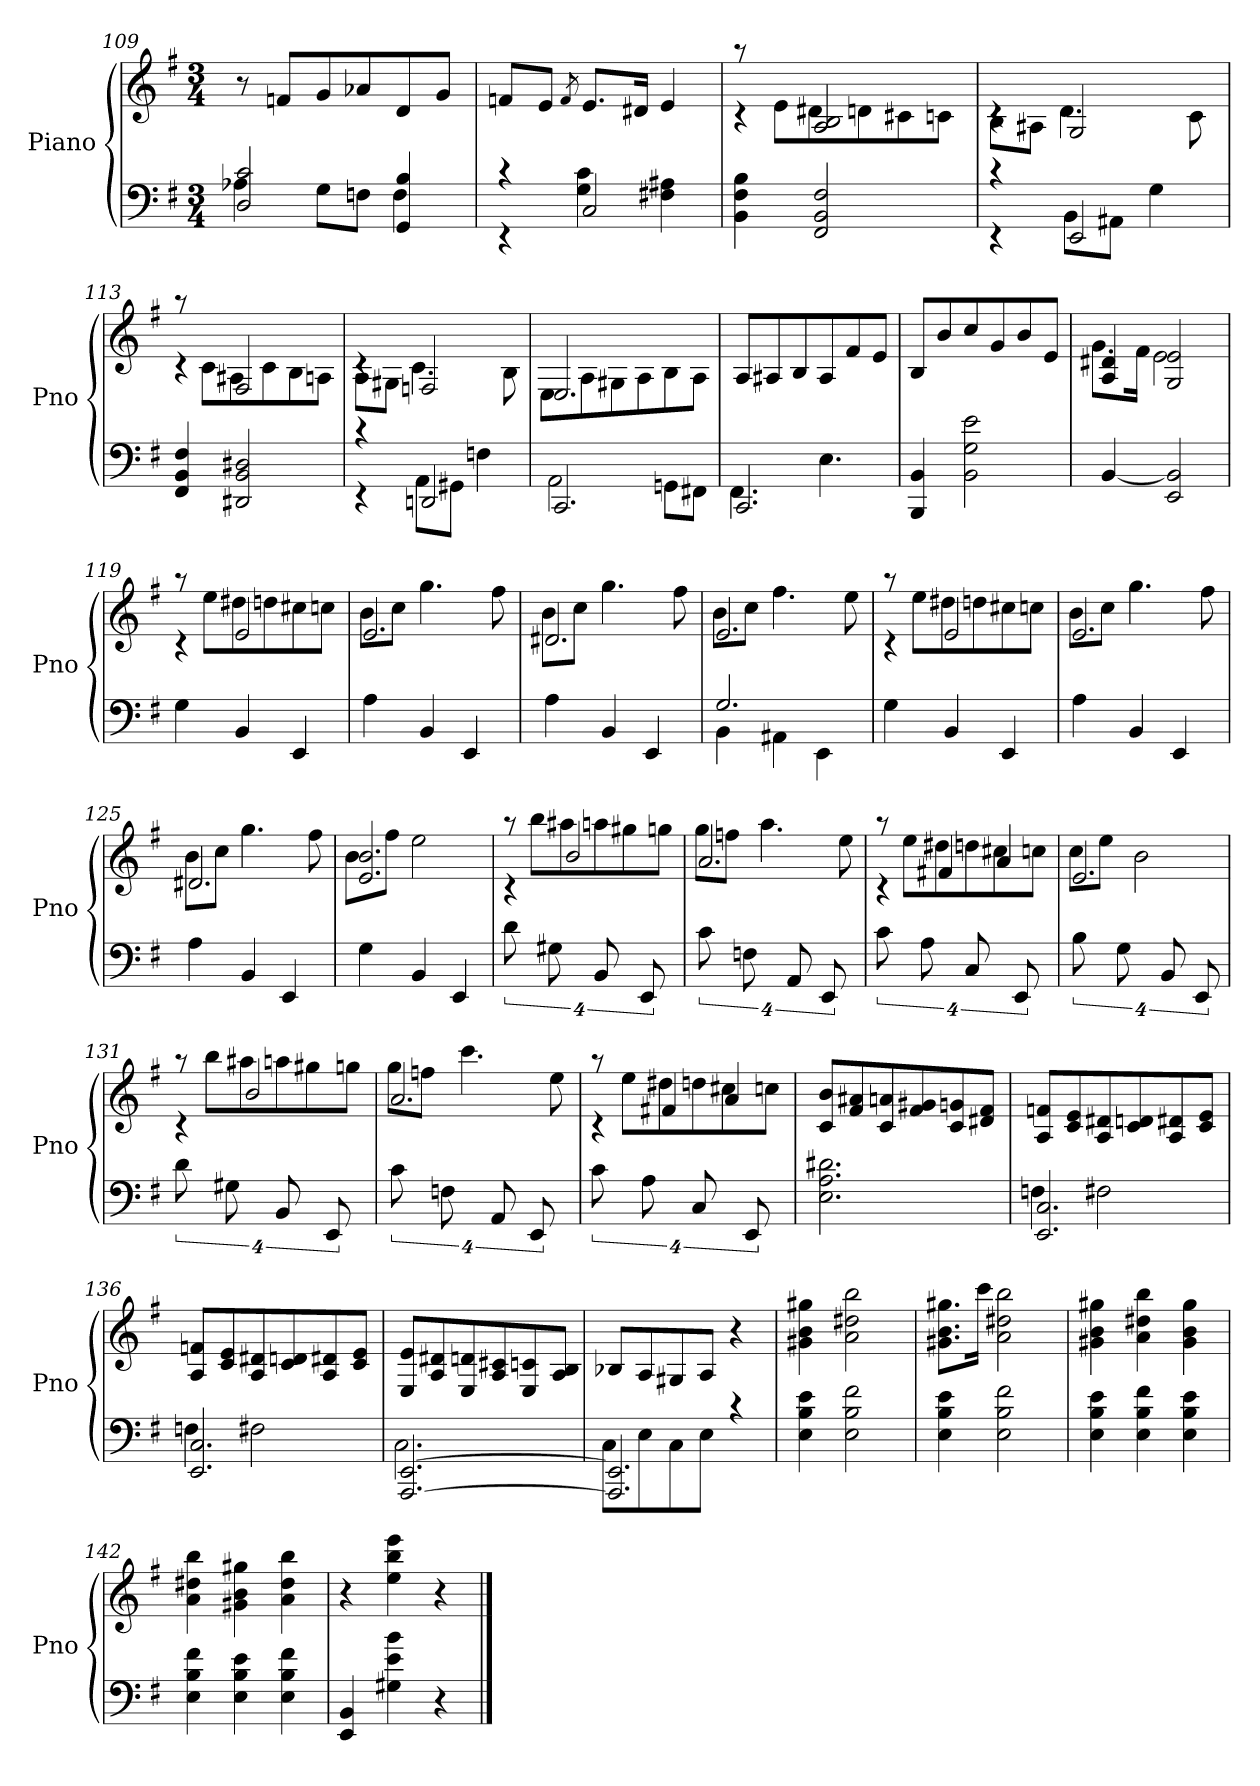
**kern	**kern
*part1	*part1
*staff2	*staff1
*I"Piano	*
*I'Pno	*
*clefF4	*clefG2
*k[f#]	*k[f#]
*M3/4	*M3/4
=109	=109
*^	*
2D 2c	4A-X	8r
.	.	8fnL
.	8GL	8g
.	8FnJ	8a-X
4GG 4B	4F	8d
.	.	8gJ
=110	=110	=110
4rEE	4rc	8fnL
.	.	8eJ
.	.	8qf/
2C	4G 4c	8.eL
.	.	16d#XJk
.	4F#X 4A#X	4e
*v	*v	*
=111	=111
*	*^
4BB 4F# 4B	4rc	8raa
.	.	8eL
2FF# 2BB 2F#	2A 2B	8d#X
.	.	8dn
.	.	8c#X
.	.	8cnJ
=112	=112	=112
*^	*	*
4rEE	4rc	4rc	8BL
.	.	.	8A#XJ
2EE	8BBL	2G	4.d
.	8AA#XJ	.	.
.	4G	.	.
.	.	.	8c
*v	*v	*	*
=113	=113	=113
4FF# 4BB 4F#	4rc	8raa
.	.	8cL
2DD#X 2BB 2D#X	2F#	8A#X
.	.	8c
.	.	8B
.	.	8AnJ
=114	=114	=114
*^	*	*
4rEE	4rc	4rc	8AL
.	.	.	8G#XJ
2DDn	8AAL	2Fn	4.c
.	8GG#XJ	.	.
.	4Fn	.	.
.	.	.	8B
=115	=115	=115	=115
2.CC	2AA	2.E	8EL
.	.	.	8A
.	.	.	8G#X
.	.	.	8A
.	8GGnL	.	8B
.	8FF#XJ	.	8AJ
*	*	*v	*v
=116	=116	=116
2.CC	4.FF#	8AL
.	.	8A#X
.	.	8B
.	4.E	8A#
.	.	8f#
.	.	8eJ
*v	*v	*
=117	=117
4BBB 4BB	8BL
.	8b
2BB 2G 2e	8cc
.	8g
.	8b
.	8eJ
=118	=118
*	*^
[4BB	4A 4d#X	8.gL
.	.	16f#Jk
2EE 2BB]	2G 2e	2e
=119	=119	=119
4G	4rc	8raa
.	.	8eeL
4BB	2e	8dd#X
.	.	8ddn
4EE	.	8cc#X
.	.	8ccnJ
=120	=120	=120
4A	2.e	8bL
.	.	8ccJ
4BB	.	4.gg
4EE	.	.
.	.	8ff#
=121	=121	=121
4A	2.d#X	8bL
.	.	8ccJ
4BB	.	4.gg
4EE	.	.
.	.	8ff#
=122	=122	=122
*^	*	*
2.G	4BB	2.e	8bL
.	.	.	8ccJ
.	4AA#X	.	4.ff#
.	4EE	.	.
.	.	.	8ee
*v	*v	*	*
=123	=123	=123
4G	4rc	8raa
.	.	8eeL
4BB	2e	8dd#X
.	.	8ddn
4EE	.	8cc#X
.	.	8ccnJ
=124	=124	=124
4A	2.e	8bL
.	.	8ccJ
4BB	.	4.gg
4EE	.	.
.	.	8ff#
=125	=125	=125
4A	2.d#X	8bL
.	.	8ccJ
4BB	.	4.gg
4EE	.	.
.	.	8ff#
=126	=126	=126
4G	2.e 2.b	8bL
.	.	8ff#J
4BB	.	2ee
4EE	.	.
=127	=127	=127
16%3d	4rc	8raa
.	.	8bbL
16%3G#X	.	.
.	2b	8aa#X
16%3BB	.	8aan
.	.	8gg#X
16%3EE	.	.
.	.	8ggnJ
=128	=128	=128
16%3c	2.a	8ggL
.	.	8ffnJ
16%3Fn	.	.
.	.	4.aa
16%3AA	.	.
16%3EE	.	.
.	.	8ee
=129	=129	=129
16%3c	4rc	8raa
.	.	8eeL
16%3A	.	.
.	4f#X	8dd#X
16%3C	.	8ddn
.	4a	8cc#X
16%3EE	.	.
.	.	8ccnJ
=130	=130	=130
16%3B	2.e	8ccL
.	.	8eeJ
16%3G	.	.
.	.	2b
16%3BB	.	.
16%3EE	.	.
=131	=131	=131
16%3d	4rc	8raa
.	.	8bbL
16%3G#X	.	.
.	2b	8aa#X
16%3BB	.	8aan
.	.	8gg#X
16%3EE	.	.
.	.	8ggnJ
=132	=132	=132
16%3c	2.a	8ggL
.	.	8ffnJ
16%3Fn	.	.
.	.	4.ccc
16%3AA	.	.
16%3EE	.	.
.	.	8ee
=133	=133	=133
16%3c	4rc	8raa
.	.	8eeL
16%3A	.	.
.	4f#X	8dd#X
16%3C	.	8ddn
.	4a	8cc#X
16%3EE	.	.
.	.	8ccnJ
*	*v	*v
=134	=134
2.E 2.A 2.d#X	8c 8bL
.	8f# 8a#X
.	8c 8an
.	8f# 8g#X
.	8c 8gn
.	8d#X 8f#J
=135	=135
*^	*
2.EE 2.C	4Fn	8A 8fnL
.	.	8c 8e
.	2F#X	8A 8d#X
.	.	8c 8dn
.	.	8A 8d#X
.	.	8c 8eJ
=136	=136	=136
2.EE 2.C	4Fn	8A 8fnL
.	.	8c 8e
.	2F#X	8A 8d#X
.	.	8c 8dn
.	.	8A 8d#X
.	.	8c 8eJ
=137	=137	=137
[2.AAA [2.EE	2.C	8E 8eL
.	.	8A 8d#X
.	.	8E 8dn
.	.	8A 8c#X
.	.	8E 8cn
.	.	8A 8BJ
=138	=138	=138
2.AAA] 2.EE]	8CL	8B-XL
.	8E	8A
.	8C	8G#X
.	8EJ	8AJ
.	4rc	4r
*v	*v	*
=139	=139
4E 4B 4e	4g#X 4b 4gg#X
2E 2B 2f#	2a 2dd#X 2bb
=140	=140
4E 4B 4e	8.g#X 8.b 8.gg#XL
.	16cccJk
2E 2B 2f#	2a 2dd#X 2bb
=141	=141
4E 4B 4e	4g#X 4b 4gg#X
4E 4B 4f#	4a 4dd#X 4bb
4E 4B 4e	4g# 4b 4gg#
=142	=142
4E 4B 4f#	4a 4dd#X 4bb
4E 4B 4e	4g#X 4b 4gg#X
4E 4B 4f#	4a 4dd# 4bb
=143	=143
4EE 4BB	4r
4G#X 4e 4b	4ee 4bb 4eee
4r	4r
==	==
*-	*-
